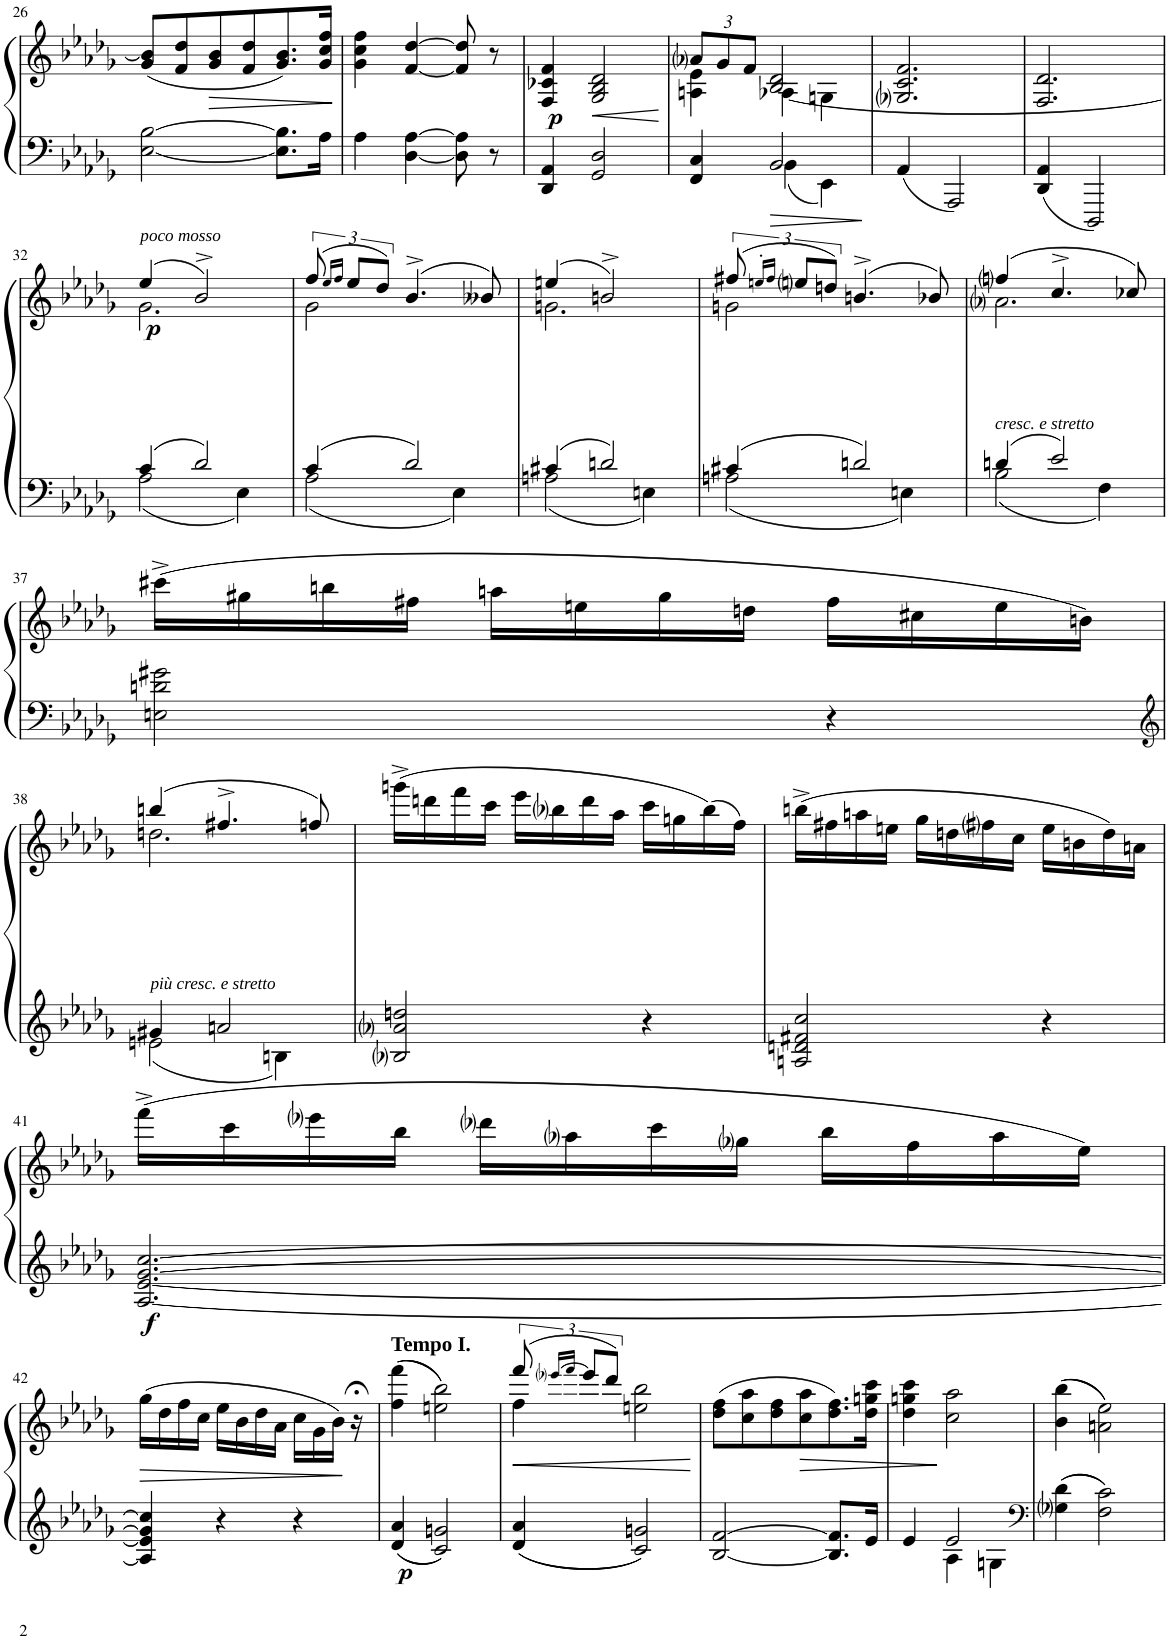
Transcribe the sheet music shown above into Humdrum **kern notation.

**kern	**kern	**dynam
*part1	*part1	*part1
*staff2	*staff1	*staff1/2
*I"Midi_1	*	*
!!LO:PB:g=z
*clefF4	*clefG2	*
*k[b-e-a-d-g-]	*k[b-e-a-d-g-]	*
*D-:	*D-:	*
*M3/4	*M3/4	*
=26	=26	=26
[2E-\ [2B-\	(8g-/ 8b-/]L	.
.	8f/ 8dd-/	.
!	!	!LO:HP:b
.	8g-/ 8b-/	>
.	8f/ 8dd-/	.
8.E-\] 8.B-\]L	8.g-/ 8.b-/)	.
16A-\Jk	16g-/ 16cc/ 16ff/Jk	.
.	.	]
=27	=27	=27
4A-\	4g-\ 4cc\ 4ff\	.
[4D-\ [4A-\	[4f/ [4dd-/	.
8D-\] 8A-\]	8f/] 8dd-/]	.
8r	8r	.
=28	=28	=28
!	!	!LO:DY:b
4DD-/ 4AA-/	4F/ 4c-X/ 4f/	p
!	!	!LO:HP:b
2GG-/ 2D-/	2G-/ 2B-/ 2d-/	<
.	.	[
=29	=29	=29
*^	*	*
*	*	*Xbrackettup	*
*	*	*^	*
4FF/ 4C/	4ryy	12a-i/L	4An\ 4e-\	.
.	.	12g-/	.	.
.	.	12f/J	.	.
2BB-/	4BB-\	2B-/ 2d-/	[4A-X\	.
.	4EE-\	.	4Gn\	.
*v	*v	*	*	*
*	*v	*v	*
=30	=30	=30
4AA-/	2.G-i/ 2.c/ 2.f/	.
2AAA-/	.	.
=31	=31	=31
4DD-/ 4AA-/	2.F/ 2.d-/	.
2DDD-/	.	.
!!LO:LB:g=z
=32	=32	=32
*^	*^	*
!	!	!LO:TX:a:i:t=poco mosso	!	!
!	!	!	!	!LO:DY:b
4c/	2A-\	(4ee-/	2.g-\	p
2d-/	.	2b-^/)	.	.
.	4E-\	.	.	.
=33	=33	=33	=33	=33
*	*	*brackettup	*	*
4c/	2A-\	(12ff/	2g-\	.
.	.	16qee-/LL	.	.
.	.	16qff/JJ	.	.
.	.	12ee-/L	.	.
.	.	12dd-/J)	.	.
2d-/	.	(4.b-^/	.	.
.	4E-\	.	4ryy	.
.	.	8b--X/)	.	.
=34	=34	=34	=34	=34
4c#X/	2An\	(4een/	2.gn\	.
2dn/	.	2bn^/)	.	.
.	4En\	.	.	.
=35	=35	=35	=35	=35
4c#X/	2An\	(12ff#X/	2gn\	.
.	.	16qeen'/LL	.	.
.	.	16qff#/JJ	.	.
.	.	12eeni/L	.	.
.	.	12ddn/J)	.	.
2dn/	.	(4.bn^/	.	.
.	4En\	.	4ryy	.
.	.	8b-X/)	.	.
=36	=36	=36	=36	=36
!	!	!LO:TX:b:i:t=cresc. e stretto	!	!
4dn/	2B-\	(4ffni/	2.a-i\	.
2e-/	.	4.cc^/	.	.
.	4F\	.	.	.
.	.	8cc-X/)	.	.
*v	*v	*	*	*
*	*v	*v	*
!!LO:LB:g=z
=37	=37	=37
2En\ 2dn\ 2g#X\	(16ccc#X^\LL	.
.	16gg#X\	.
.	16bbn\	.
.	16ff#X\JJ	.
.	16aan\LL	.
.	16een\	.
.	16gg#\	.
.	16ddn\JJ	.
4r	16ff#\LL	.
.	16cc#X\	.
.	16ee\	.
.	16bn\JJ)	.
!!LO:LB:g=z
=38	=38	=38
*clefG2	*	*
*^	*^	*
!	!	!LO:TX:b:i:t=più cresc. e stretto	!	!
4g#X/	2en\	(4bbn/	2.ddn\	.
2an/	.	4.ff#X^/	.	.
.	4Bn\	.	.	.
.	.	8ffn/)	.	.
*v	*v	*	*	*
*	*v	*v	*
=39	=39	=39
2B-i/ 2a-i/ 2ddn/	(16gggn^\LL	.
.	16dddn\	.
.	16fff\	.
.	16ccc\JJ	.
.	16eee-\LL	.
.	16bb-i\	.
.	16ddd\	.
.	16aa-\JJ	.
4r	16ccc\LL	.
.	16ggn\	.
.	(16bb-\)	.
.	16ff\JJ)	.
=40	=40	=40
2An/ 2dn/ 2f#X/ 2cc/	(16bbn^\LL	.
.	16ff#X\	.
.	16aan\	.
.	16een\JJ	.
.	16gg-\LL	.
.	16ddn\	.
.	16ff#i\	.
.	16cc\JJ	.
4r	16ee\LL	.
.	16bn\	.
.	16dd\)	.
.	16an\JJ	.
!!LO:LB:g=z
=41	=41	=41
!	!	!LO:DY:b=2
[2.A-/ [2.e-/ [2.g-/ [2.cc/	(16fff^\LL	f
.	16ccc\	.
.	16eee-i\	.
.	16bb-\JJ	.
.	16ddd-i\LL	.
.	16aa-i\	.
.	16ccc\	.
.	16gg-i\JJ	.
.	16bb-\LL	.
.	16ff\	.
.	16aa-\	.
.	16ee-\JJ)	.
!!LO:LB:g=z
=42	=42	=42
!	!	!LO:HP:b
4A-/] 4e-/] 4g-/] 4cc/]	(16gg-\LL	>
.	16dd-\	.
.	16ff\	.
.	16cc\JJ	.
4r	16ee-\LL	.
.	16b-\	.
.	16dd-\	.
.	16a-\JJ	.
4r	16cc\LL	.
.	16g-\	.
.	16b-\JJ)	.
.	16r;<	]
=43	=43	=43
!	!LO:TX:a:B:t=Tempo I.	!
!	!	!LO:DY:b=2
4d-/ 4a-/	((4ff\ 4fff\	p
2c/ 2gn/	2een\ 2bb-\))	.
=44	=44	=44
!	!	!LO:HP:b
*	*^	*
4d-/ 4a-/	(12fff/	4ff\	<
.	[16qeee-i/LL	.	.
.	16qfff/JJ	.	.
.	12eee-/L]	.	.
.	12ddd-/J)	.	.
2c/ 2gn/	2een\ 2bb-\	2ryy	.
*	*v	*v	*
.	.	[
=45	=45	=45
[2B-/ [2f/	(8dd-\ 8ff\L	.
.	8cc\ 8aa-\	.
.	8dd-\ 8ff\	.
!	!	!LO:HP:b
.	8cc\ 8aa-\	>
8.B-/] 8.f/]L	8.dd-\ 8.ff\)	.
16e-/Jk	16dd-\ 16ggn\ 16ccc\Jk	.
=46	=46	=46
*^	*	*
4e-/	4ryy	4dd-\ 4ggn\ 4ccc\	.
2e-/	4A-\	2cc\ 2aa-\	]
.	4Gn\	.	.
*v	*v	*	*
=47	=47	=47
*clefF4	*	*
4G-i\ 4d-\	((4b-\ 4bb-\	.
2F\ 2c\	2an\ 2ee-\))	.
=	=	=
*-	*-	*-
